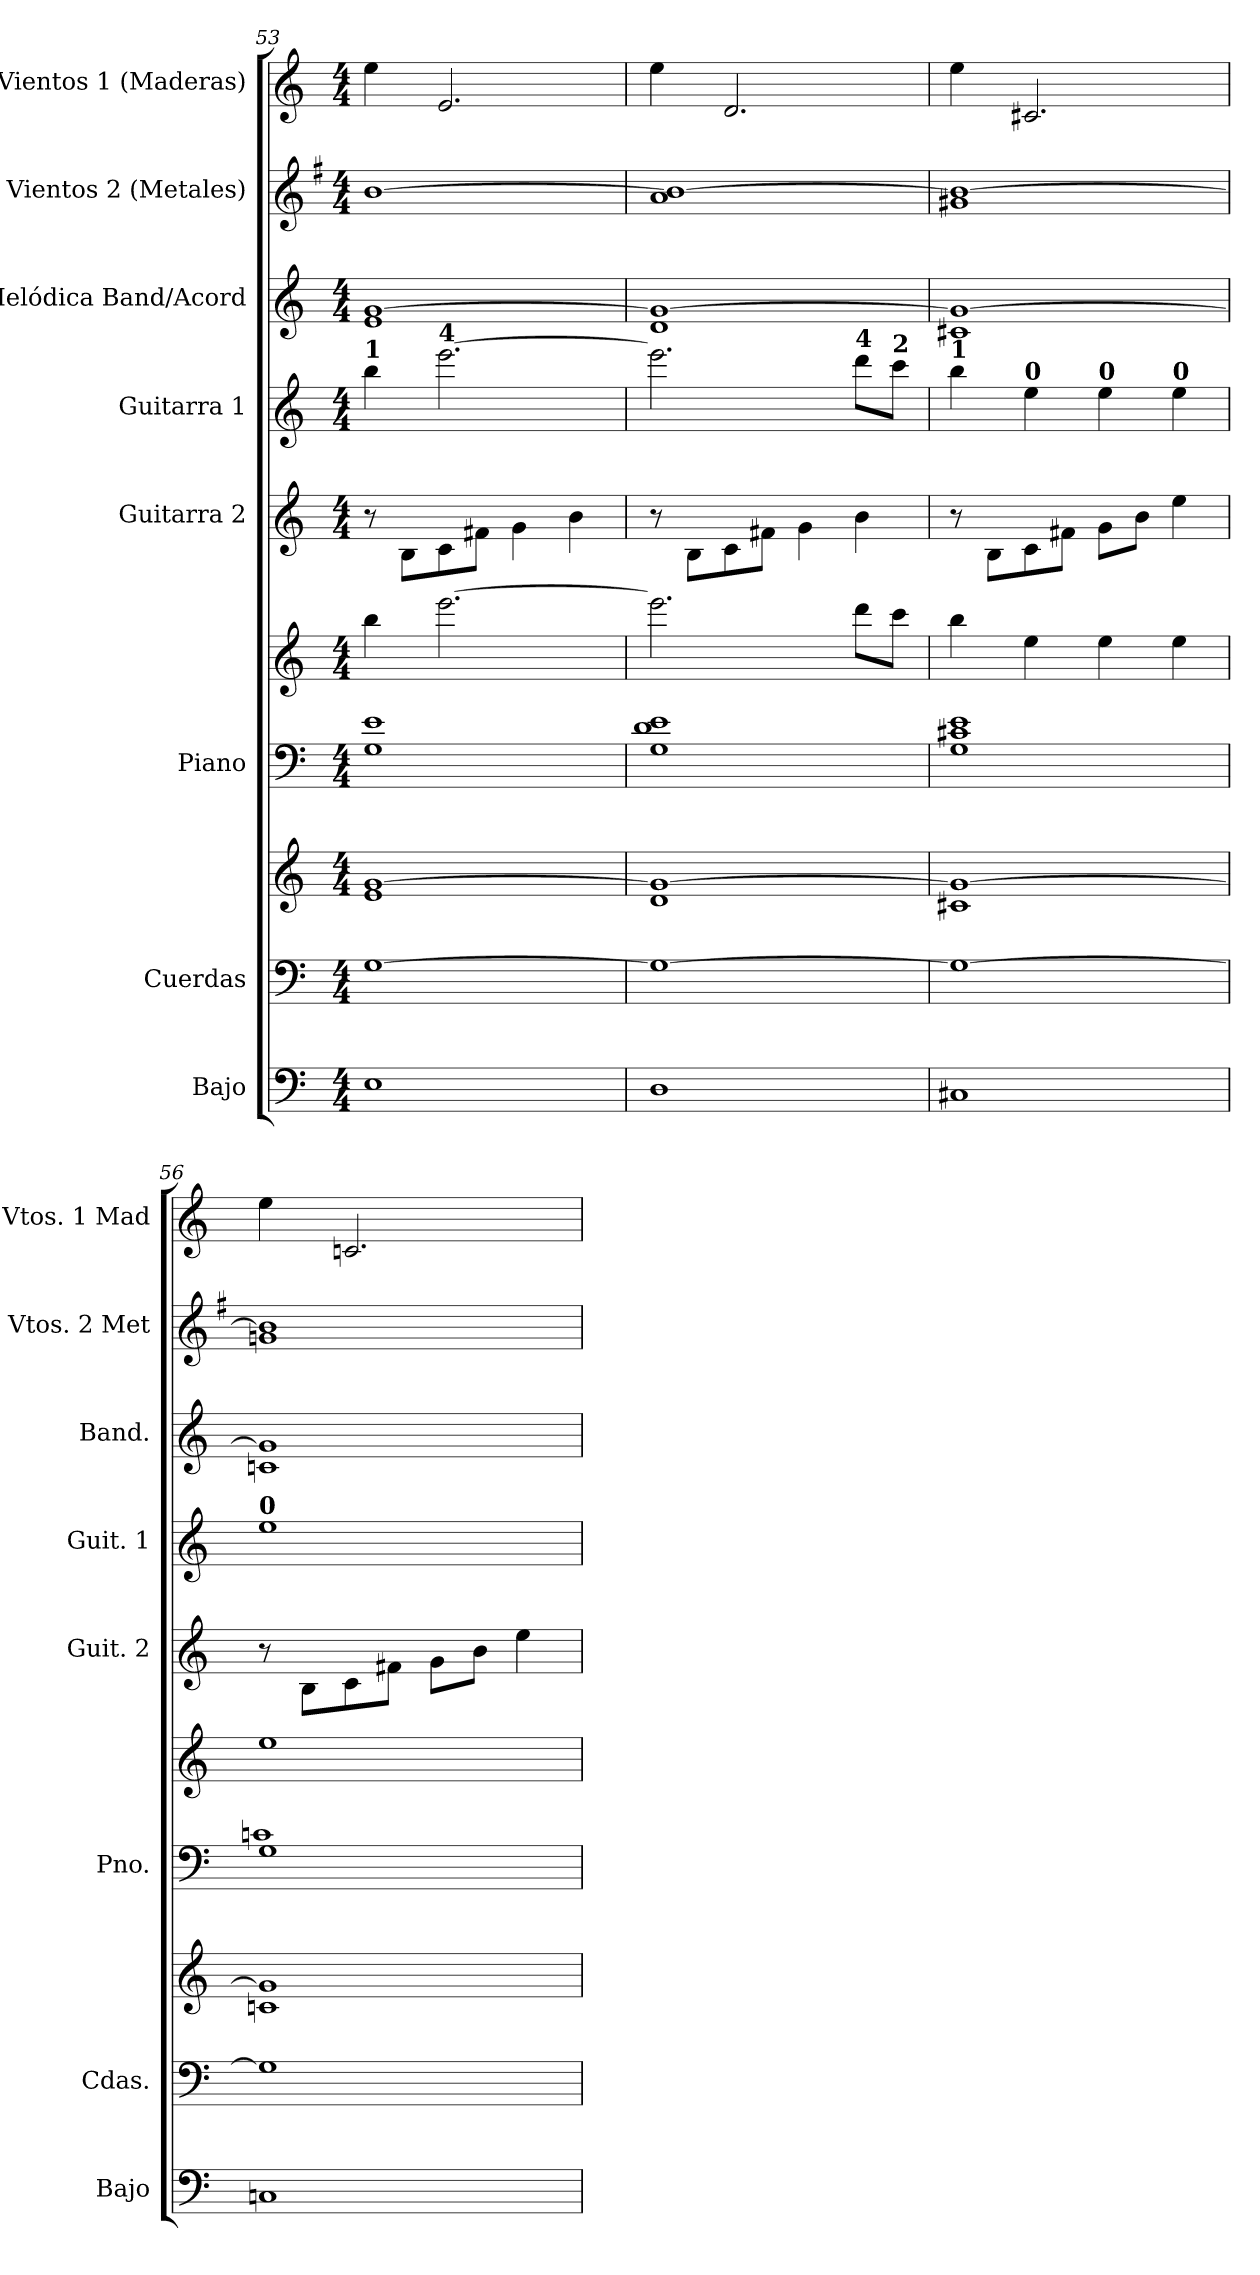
**kern	**kern	**kern	**kern	**kern	**kern	**kern	**kern	**kern	**kern
*part8	*part7	*part7	*part6	*part6	*part5	*part4	*part3	*part2	*part1
*staff10	*staff9	*staff8	*staff7	*staff6	*staff5	*staff4	*staff3	*staff2	*staff1
*I"Bajo	*I"Cuerdas	*	*I"Piano	*	*I"Guitarra 2	*I"Guitarra 1	*I"Melódica Band/Acord	*I"Vientos 2 (Metales)	*I"Vientos 1 (Maderas)
*I'Bajo	*I'Cdas.	*	*I'Pno.	*	*I'Guit. 2	*I'Guit. 1	*I'Band.	*I'Vtos. 2 Met	*I'Vtos. 1 Mad
*clefF4	*clefF4	*clefG2	*clefF4	*clefG2	*clefG2	*clefG2	*clefG2	*clefG2	*clefG2
*ITrd7c12	*	*	*	*	*ITrd7c12	*ITrd7c12	*	*ITrd4c7	*
*k[]	*k[]	*k[]	*k[]	*k[]	*k[]	*k[]	*k[]	*k[]	*k[]
*M4/4	*M4/4	*M4/4	*M4/4	*M4/4	*M4/4	*M4/4	*M4/4	*M4/4	*M4/4
=53	=53	=53	=53	=53	=53	=53	=53	=53	=53
!	!	!	!	!	!	!LO:TX:a:B:t=1	!	!	!
1EE	[1G	1e [1g	1G 1e	4bb\	8r	4b\	1e [1g	[1e	4ee\
.	.	.	.	.	8BB\L	.	.	.	.
!	!	!	!	!	!	!LO:TX:a:B:t=4	!	!	!
.	.	.	.	[2.eee\	8C\	[2.ee\	.	.	2.e/
.	.	.	.	.	8F#X\J	.	.	.	.
.	.	.	.	.	4G\	.	.	.	.
.	.	.	.	.	4B\	.	.	.	.
=54	=54	=54	=54	=54	=54	=54	=54	=54	=54
1DD	1G_	1d 1g_	1G 1d 1e	2.eee\]	8r	2.ee\]	1d 1g_	1d 1e_	4ee\
.	.	.	.	.	8BB\L	.	.	.	.
.	.	.	.	.	8C\	.	.	.	2.d/
.	.	.	.	.	8F#X\J	.	.	.	.
.	.	.	.	.	4G\	.	.	.	.
!	!	!	!	!	!	!LO:TX:a:B:t=4	!	!	!
.	.	.	.	8ddd\L	4B\	8dd\L	.	.	.
!	!	!	!	!	!	!LO:TX:a:B:t=2	!	!	!
.	.	.	.	8ccc\J	.	8cc\J	.	.	.
=55	=55	=55	=55	=55	=55	=55	=55	=55	=55
!	!	!	!	!	!	!LO:TX:a:B:t=1	!	!	!
1CC#X	1G_	1c#X 1g_	1G 1c#X 1e	4bb\	8r	4b\	1c#X 1g_	1c#X 1e_	4ee\
.	.	.	.	.	8BB\L	.	.	.	.
!	!	!	!	!	!	!LO:TX:a:B:t=0	!	!	!
.	.	.	.	4ee\	8C\	4e\	.	.	2.c#X/
.	.	.	.	.	8F#X\J	.	.	.	.
!	!	!	!	!	!	!LO:TX:a:B:t=0	!	!	!
.	.	.	.	4ee\	8G\L	4e\	.	.	.
.	.	.	.	.	8B\J	.	.	.	.
!	!	!	!	!	!	!LO:TX:a:B:t=0	!	!	!
.	.	.	.	4ee\	4e\	4e\	.	.	.
!!LO:PB:g=z
=56	=56	=56	=56	=56	=56	=56	=56	=56	=56
*	*	*	*^	*	*	*	*	*	*
!	!	!	!	!	!	!	!LO:TX:a:B:t=0	!	!	!
1CCn	1G]	1cn 1g]	1G	1cn	1ee	8r	1e	1cn 1g]	1cn 1e]	4ee\
.	.	.	.	.	.	8BB\L	.	.	.	.
.	.	.	.	.	.	8C\	.	.	.	2.cn/
.	.	.	.	.	.	8F#X\J	.	.	.	.
.	.	.	.	.	.	8G\L	.	.	.	.
.	.	.	.	.	.	8B\J	.	.	.	.
.	.	.	.	.	.	4e\	.	.	.	.
*	*	*	*v	*v	*	*	*	*	*	*
=	=	=	=	=	=	=	=	=	=
*-	*-	*-	*-	*-	*-	*-	*-	*-	*-
